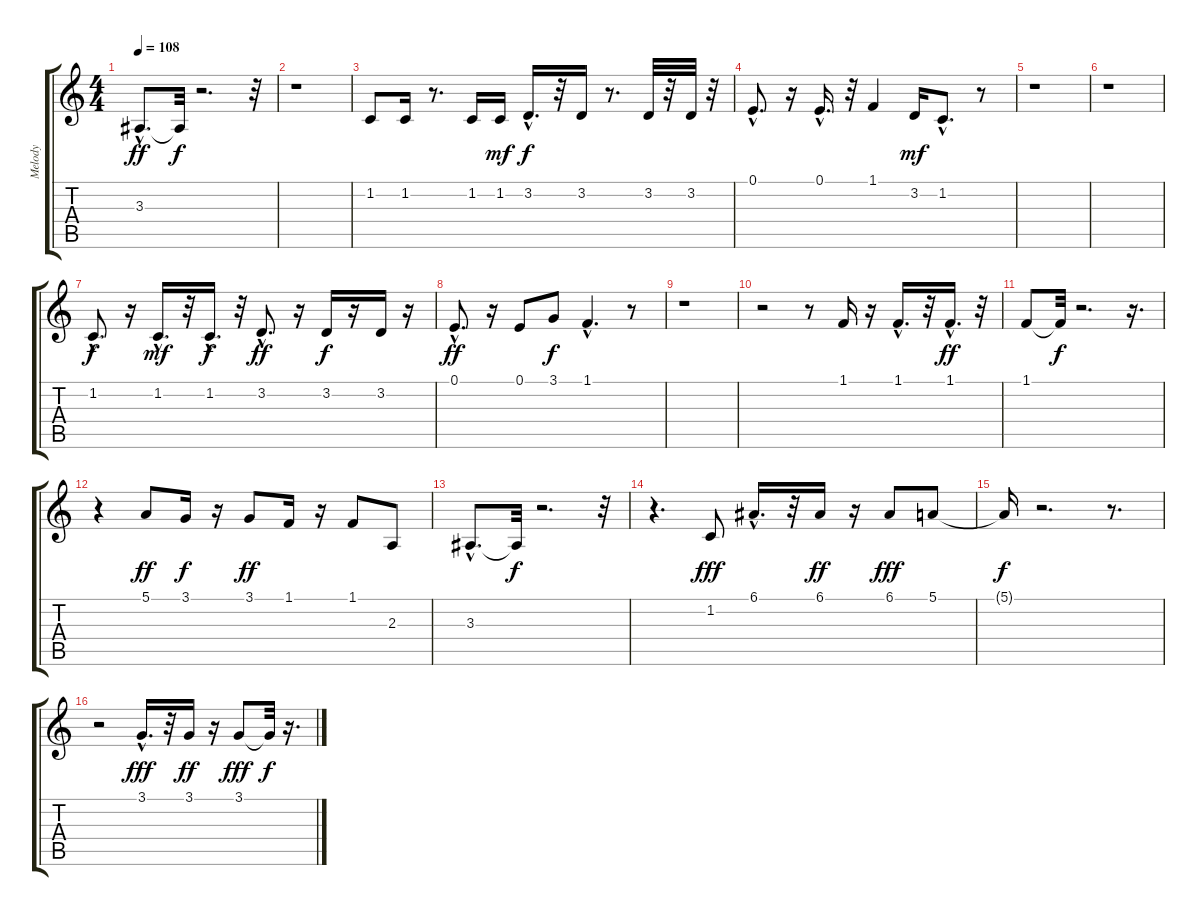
\track ("Melody              " "Melody    ") {instrument shanai}
\staff {score tabs}
\tuning (E4 B3 G3 D3 A2 E2) {hide}
\ts (4 4)
\tempo 108
\clef g2
\ks c
3.3{hac}.8{d dy ff} 3.3{t}.32{dy f} r.2{d} r.32 |
r.1 |
1.2.8 1.2.16 r.8{d} 1.2.16 1.2.16{dy mf} 3.2{hac}.16{d dy f} r.32 3.2.16 r.8{d} 3.2.32 r.32 3.2.32 r.32 |
0.1{hac}.8{d} r.16 0.1{hac}.16{d} r.32 1.1.4 3.2.16{dy mf} 1.2{hac}.8{d} r.8 |
r.1 |
r.1 |
1.2{hac}.8{d dy f} r.16 1.2{hac}.16{d dy mf} r.32 1.2{hac}.16{d dy f} r.32 3.2{hac}.8{d dy ff} r.16 3.2.16{dy f} r.16 3.2.16 r.16 |
0.1{hac}.8{d dy ff} r.16 0.1.8 3.1.8{dy f} 1.1{hac}.4{d} r.8 |
r.1 |
r.2 r.8 1.1.16 r.16 1.1{hac}.16{d} r.32 1.1{hac}.16{d dy ff} r.32 |
1.1.8 1.1{t}.32{dy f} r.2{d} r.16{d} |
r.4 5.1.8{dy ff} 3.1.16{dy f} r.16 3.1.8{dy ff} 1.1.16 r.16 1.1.8 2.3.8 |
3.3{hac}.8{d} 3.3{t}.32{dy f} r.2{d} r.32 |
r.4{d} 1.2.8{dy fff} 6.1{hac}.16{d} r.32 6.1.16{dy ff} r.16 6.1.8{dy fff} 5.1.8 |
5.1{t}.16{dy f} r.2{d} r.8{d} |
r.2 3.1{hac}.16{d dy fff} r.32 3.1.16{dy ff} r.16 3.1.8{dy fff} 3.1{t}.32{dy f} r.16{d}
